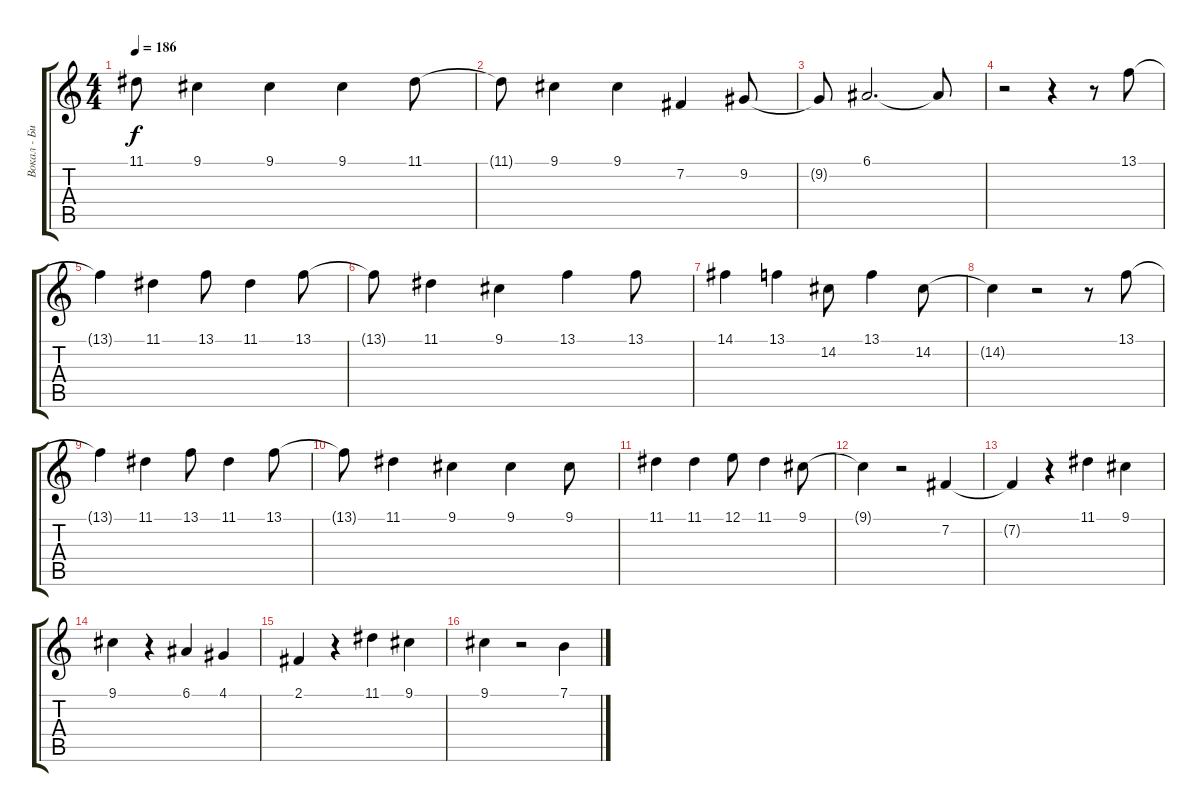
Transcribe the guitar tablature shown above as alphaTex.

\track ("Вокал - Билли Джо" "Вокал - Би") {instrument altosax}
\staff {score tabs}
\tuning (E4 B3 G3 D3 A2 E2) {hide}
\ts (4 4)
\tempo 186
\clef g2
\ks c
11.1{t}.8{dy f} 9.1.4 9.1.4 9.1.4 11.1.8 |
11.1{t}.8 9.1.4 9.1.4 7.2.4 9.2.8 |
9.2{t}.8 6.1.2{d} 6.1{t}.8 |
r.2 r.4 r.8 13.1.8 |
13.1{t}.4 11.1.4 13.1.8 11.1.4 13.1.8 |
13.1{t}.8 11.1.4 9.1.4 13.1.4 13.1.8 |
14.1.4 13.1.4 14.2.8 13.1.4 14.2.8 |
14.2{t}.4 r.2 r.8 13.1.8 |
13.1{t}.4 11.1.4 13.1.8 11.1.4 13.1.8 |
13.1{t}.8 11.1.4 9.1.4 9.1.4 9.1.8 |
11.1.4 11.1.4 12.1.8 11.1.4 9.1.8 |
9.1{t}.4 r.2 7.2.4 |
7.2{t}.4 r.4 11.1.4 9.1.4 |
9.1.4 r.4 6.1.4 4.1.4 |
2.1.4 r.4 11.1.4 9.1.4 |
9.1.4 r.2 7.1.4
